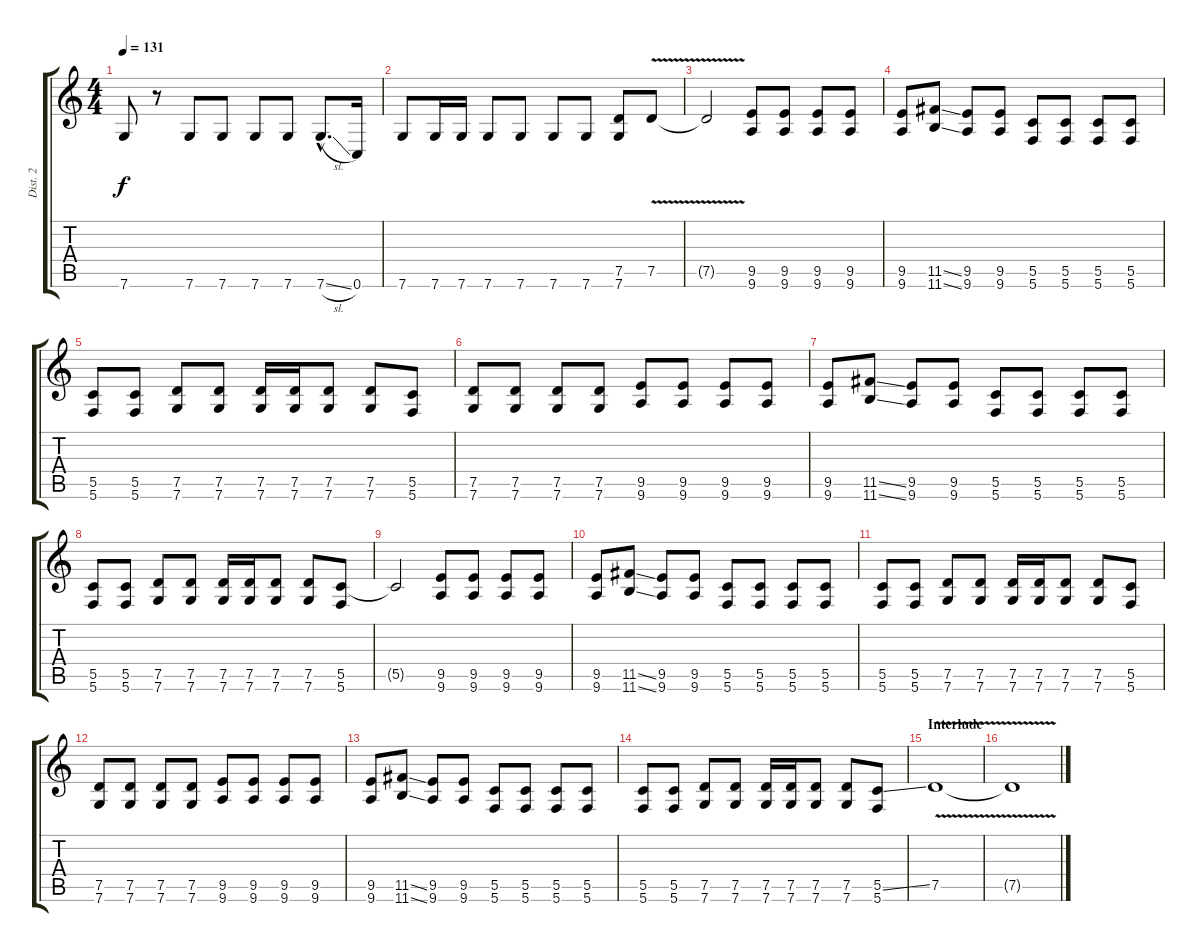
\track ("Dist. 2" "Dist. 2") {instrument overdrivenguitar}
\staff {score tabs}
\tuning (D4 A3 F3 C3 G2 C2) {hide}
\ts (4 4)
\tempo 131
\clef g2
\ks c
7.6.8{dy f} r.8 7.6.8 7.6.8 7.6.8 7.6.8 7.6{sl hac}.8{d} 0.6.16 |
7.6.8 7.6.16 7.6.16 7.6.8 7.6.8 7.6.8 7.6.8 (7.5 7.6).8 7.5{v}.8 |
7.5{t}.2 (9.5 9.6).8 (9.5 9.6).8 (9.5 9.6).8 (9.5 9.6).8 |
(9.5 9.6).8 (11.5{ss} 11.6{ss}).8 (9.5 9.6).8 (9.5 9.6).8 (5.5 5.6).8 (5.5 5.6).8 (5.5 5.6).8 (5.5 5.6).8 |
(5.5 5.6).8 (5.5 5.6).8 (7.5 7.6).8 (7.5 7.6).8 (7.5 7.6).16 (7.5 7.6).16 (7.5 7.6).8 (7.5 7.6).8 (5.5 5.6).8 |
(7.5 7.6).8 (7.5 7.6).8 (7.5 7.6).8 (7.5 7.6).8 (9.5 9.6).8 (9.5 9.6).8 (9.5 9.6).8 (9.5 9.6).8 |
(9.5 9.6).8 (11.5{ss} 11.6{ss}).8 (9.5 9.6).8 (9.5 9.6).8 (5.5 5.6).8 (5.5 5.6).8 (5.5 5.6).8 (5.5 5.6).8 |
(5.5 5.6).8 (5.5 5.6).8 (7.5 7.6).8 (7.5 7.6).8 (7.5 7.6).16 (7.5 7.6).16 (7.5 7.6).8 (7.5 7.6).8 (5.5 5.6).8 |
5.5{t}.2 (9.5 9.6).8 (9.5 9.6).8 (9.5 9.6).8 (9.5 9.6).8 |
(9.5 9.6).8 (11.5{ss} 11.6{ss}).8 (9.5 9.6).8 (9.5 9.6).8 (5.5 5.6).8 (5.5 5.6).8 (5.5 5.6).8 (5.5 5.6).8 |
(5.5 5.6).8 (5.5 5.6).8 (7.5 7.6).8 (7.5 7.6).8 (7.5 7.6).16 (7.5 7.6).16 (7.5 7.6).8 (7.5 7.6).8 (5.5 5.6).8 |
(7.5 7.6).8 (7.5 7.6).8 (7.5 7.6).8 (7.5 7.6).8 (9.5 9.6).8 (9.5 9.6).8 (9.5 9.6).8 (9.5 9.6).8 |
(9.5 9.6).8 (11.5{ss} 11.6{ss}).8 (9.5 9.6).8 (9.5 9.6).8 (5.5 5.6).8 (5.5 5.6).8 (5.5 5.6).8 (5.5 5.6).8 |
(5.5 5.6).8 (5.5 5.6).8 (7.5 7.6).8 (7.5 7.6).8 (7.5 7.6).16 (7.5 7.6).16 (7.5 7.6).8 (7.5 7.6).8 (5.5{ss} 5.6).8 |
\section ("" "Interlude")
7.5{v}.1 |
7.5{t}.1
